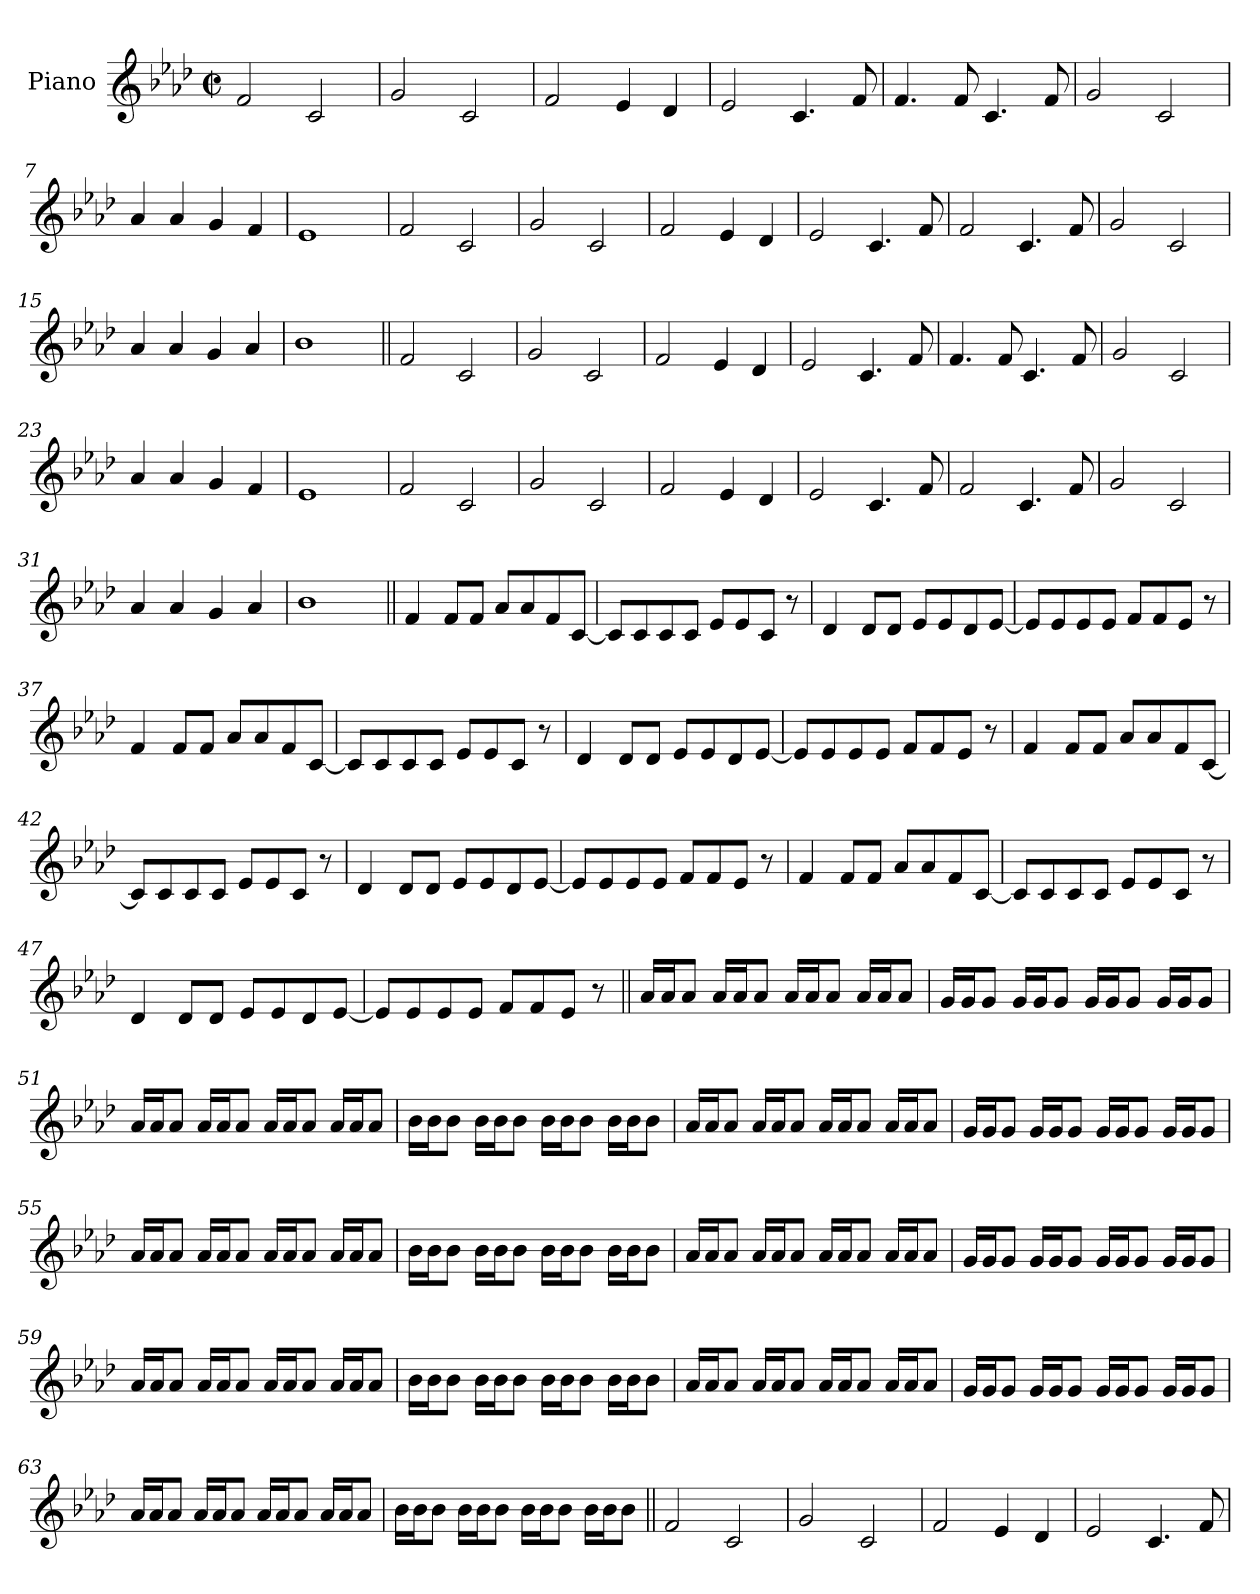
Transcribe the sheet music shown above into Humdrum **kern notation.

**kern
*part1
*staff1
*I"Piano
*I'Pno.
*clefG2
*k[b-e-a-d-]
*M2/2
*met(c|)
*MM150
=1
2f
2c
=2
2g
2c
=3
2f
4e-
4d-
=4
2e-
4.c
8f
=5
4.f
8f
4.c
8f
=6
2g
2c
=7
4a-
4a-
4g
4f
=8
1e-
=9
2f
2c
=10
2g
2c
=11
2f
4e-
4d-
=12
2e-
4.c
8f
=13
2f
4.c
8f
=14
2g
2c
=15
4a-
4a-
4g
4a-
=16
1b-
=17||
2f
2c
=18
2g
2c
=19
2f
4e-
4d-
=20
2e-
4.c
8f
=21
4.f
8f
4.c
8f
=22
2g
2c
=23
4a-
4a-
4g
4f
=24
1e-
=25
2f
2c
=26
2g
2c
=27
2f
4e-
4d-
=28
2e-
4.c
8f
=29
2f
4.c
8f
=30
2g
2c
=31
4a-
4a-
4g
4a-
=32
1b-
=33||
4f
8fL
8fJ
8a-L
8a-
8f
[8cJ
=34
8cL]
8c
8c
8cJ
8e-L
8e-
8cJ
8r
=35
4d-
8d-L
8d-J
8e-L
8e-
8d-
[8e-J
=36
8e-L]
8e-
8e-
8e-J
8fL
8f
8e-J
8r
=37
4f
8fL
8fJ
8a-L
8a-
8f
[8cJ
=38
8cL]
8c
8c
8cJ
8e-L
8e-
8cJ
8r
=39
4d-
8d-L
8d-J
8e-L
8e-
8d-
[8e-J
=40
8e-L]
8e-
8e-
8e-J
8fL
8f
8e-J
8r
=41
4f
8fL
8fJ
8a-L
8a-
8f
[8cJ
=42
8cL]
8c
8c
8cJ
8e-L
8e-
8cJ
8r
=43
4d-
8d-L
8d-J
8e-L
8e-
8d-
[8e-J
=44
8e-L]
8e-
8e-
8e-J
8fL
8f
8e-J
8r
=45
4f
8fL
8fJ
8a-L
8a-
8f
[8cJ
=46
8cL]
8c
8c
8cJ
8e-L
8e-
8cJ
8r
=47
4d-
8d-L
8d-J
8e-L
8e-
8d-
[8e-J
=48
8e-L]
8e-
8e-
8e-J
8fL
8f
8e-J
8r
=49||
16a-!LL
16a-!J
8a-!J
16a-!LL
16a-!J
8a-!J
16a-!LL
16a-!J
8a-!J
16a-!LL
16a-!J
8a-!J
=50
16g!LL
16g!J
8g!J
16g!LL
16g!J
8g!J
16g!LL
16g!J
8g!J
16g!LL
16g!J
8g!J
=51
16a-!LL
16a-!J
8a-!J
16a-!LL
16a-!J
8a-!J
16a-!LL
16a-!J
8a-!J
16a-!LL
16a-!J
8a-!J
=52
16b-!LL
16b-!J
8b-!J
16b-!LL
16b-!J
8b-!J
16b-!LL
16b-!J
8b-!J
16b-!LL
16b-!J
8b-!J
=53
16a-!LL
16a-!J
8a-!J
16a-!LL
16a-!J
8a-!J
16a-!LL
16a-!J
8a-!J
16a-!LL
16a-!J
8a-!J
=54
16g!LL
16g!J
8g!J
16g!LL
16g!J
8g!J
16g!LL
16g!J
8g!J
16g!LL
16g!J
8g!J
=55
16a-!LL
16a-!J
8a-!J
16a-!LL
16a-!J
8a-!J
16a-!LL
16a-!J
8a-!J
16a-!LL
16a-!J
8a-!J
=56
16b-!LL
16b-!J
8b-!J
16b-!LL
16b-!J
8b-!J
16b-!LL
16b-!J
8b-!J
16b-!LL
16b-!J
8b-!J
=57
16a-!LL
16a-!J
8a-!J
16a-!LL
16a-!J
8a-!J
16a-!LL
16a-!J
8a-!J
16a-!LL
16a-!J
8a-!J
=58
16g!LL
16g!J
8g!J
16g!LL
16g!J
8g!J
16g!LL
16g!J
8g!J
16g!LL
16g!J
8g!J
=59
16a-!LL
16a-!J
8a-!J
16a-!LL
16a-!J
8a-!J
16a-!LL
16a-!J
8a-!J
16a-!LL
16a-!J
8a-!J
=60
16b-!LL
16b-!J
8b-!J
16b-!LL
16b-!J
8b-!J
16b-!LL
16b-!J
8b-!J
16b-!LL
16b-!J
8b-!J
=61
16a-!LL
16a-!J
8a-!J
16a-!LL
16a-!J
8a-!J
16a-!LL
16a-!J
8a-!J
16a-!LL
16a-!J
8a-!J
=62
16g!LL
16g!J
8g!J
16g!LL
16g!J
8g!J
16g!LL
16g!J
8g!J
16g!LL
16g!J
8g!J
=63
16a-!LL
16a-!J
8a-!J
16a-!LL
16a-!J
8a-!J
16a-!LL
16a-!J
8a-!J
16a-!LL
16a-!J
8a-!J
=64
16b-!LL
16b-!J
8b-!J
16b-!LL
16b-!J
8b-!J
16b-!LL
16b-!J
8b-!J
16b-!LL
16b-!J
8b-!J
=65||
2f
2c
=66
2g
2c
=67
2f
4e-
4d-
=68
2e-
4.c
8f
=
*-
